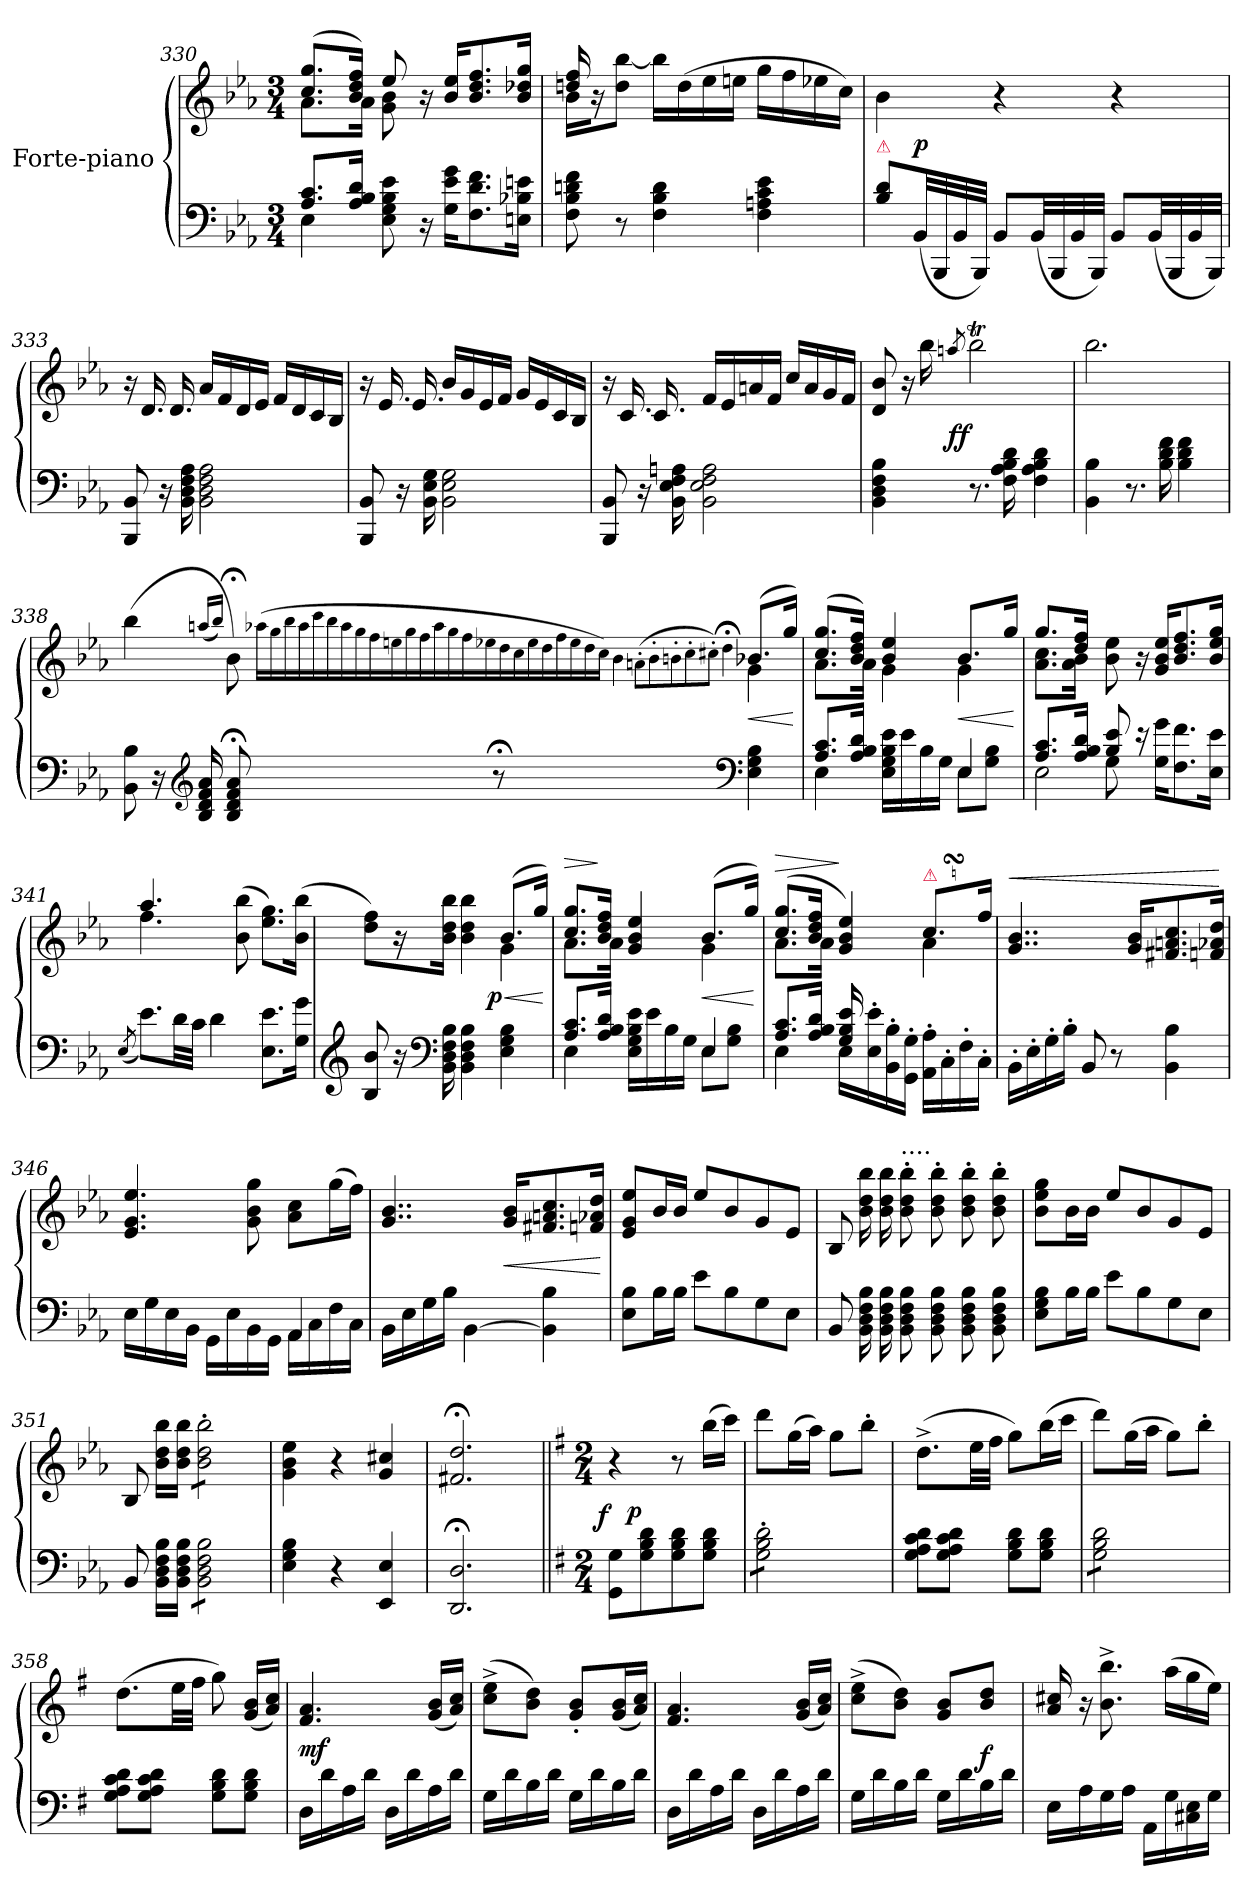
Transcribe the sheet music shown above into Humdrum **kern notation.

**kern	**kern	**dynam
*part1	*part1	*part1
*staff2	*staff1	*staff1/2
*I"Forte-piano	*	*
*clefF4	*clefG2	*
*k[b-e-a-]	*k[b-e-a-]	*
*M3/4	*M3/4	*
=330	=330	=330
*^	*^	*
8.A-/ 8.c/L	4E-\	(>8.cc/ 8.gg/L	8.a-\L	.
16A-/ 16B-/ 16d/Jk	.	16b-/ 16dd/ 16ff/Jk)	16a-\Jk	.
8E-\ 8G\ 8B-\ 8e-\	4ryy	8ee-/	8g\ 8b-\	.
16r	.	16r	8ryy	.
16G\ 16e-\ 16g\KL	.	16b-/ 16ee-/KL	.	.
8.F\ 8.d\ 8.f\	4ryy	8.b-/ 8.dd/ 8.ff/	4ryy	.
16En\ 16B-X\ 16en\Jk	.	16b-/ 16dd-X/ 16gg/Jk	.	.
*v	*v	*	*	*
=331	=331	=331	=331
8F\ 8B-\ 8dn\ 8f\	16ddn/ 16ff/	16b-\KL	.
.	16r	16ryy	.
8r	8ryy	8dd\ [>8bb-\J	.
4F\ 4B-\ 4d\	16bb-\LL]	4ryy	.
.	(>16dd\	.	.
.	16ee-\	.	.
.	16een\JJ	.	.
4F\ 4An\ 4c\ 4e-\	16gg\LL	4ryy	.
.	16ff\	.	.
.	16ee-X\	.	.
.	16cc\JJ)	.	.
=332	=332	=332	=332
!LO:TX:a:color=crimson:t=⚠	!	!	!
8B-\ 8d\L	4b-\	8ryy	.
(<32BB-/LL	.	2ryy	p
32BBB-/	.	.	.
32BB-/	.	.	.
32BBB-/JJJ)	.	.	.
8BB-/L	4r	.	.
(<32BB-/LL	.	.	.
32BBB-/	.	.	.
32BB-/	.	.	.
32BBB-/JJJ)	.	.	.
8BB-/L	4r	.	.
(<32BB-/LL	.	8ryy	.
32BBB-/	.	.	.
32BB-/	.	.	.
32BBB-/JJJ)	.	.	.
*	*v	*v	*
=333	=333	=333
8BBB-/ 8BB-/	16r	.
.	16.d@@16@@/	.
16r	.	.
.	16.d@@16@@/	.
16BB-\ 16D\ 16F\ 16A-\	.	.
.	.	.
2BB-\ 2D\ 2F\ 2A-\	16a-/LL	.
.	.	.
.	16f/	.
.	16d/	.
.	16e-/JJ	.
.	16f/LL	.
.	16d/	.
.	16c/	.
.	16B-/JJ	.
=334	=334	=334
8BBB-/ 8BB-/	16r	.
.	16.e-@@16@@/	.
16r	.	.
.	16.e-@@16@@/	.
16BB-\ 16E-\ 16G\	.	.
.	.	.
2BB-\ 2E-\ 2G\	16b-/LL	.
.	.	.
.	16g/	.
.	16e-/	.
.	16f/JJ	.
.	16g/LL	.
.	16e-/	.
.	16c/	.
.	16B-/JJ	.
=335	=335	=335
8BBB-/ 8BB-/	16r	.
.	16.c@@16@@/	.
16r	.	.
.	16.c@@16@@/	.
16BB-\ 16E-\ 16F\ 16An\	.	.
.	.	.
2BB-\ 2E-\ 2F\ 2A\	16f/LL	.
.	.	.
.	16e-/	.
.	16an/	.
.	16f/JJ	.
.	16cc/LL	.
.	16a/	.
.	16g/	.
.	16f/JJ	.
=336	=336	=336
4BB-\ 4D\ 4F\ 4B-\	8d/ 8b-/	.
.	16r	.
.	16bb-\	.
.	8qaan/	.
!	!	!LO:DY:rj
8.r	2bb-T\	ff
16F\ 16A-\ 16B-\ 16d\	.	.
4F\ 4A-\ 4B-\ 4d\	.	.
=337	=337	=337
*	*^	*
4BB-\ 4B-\	2.bb-\	4..ryy	.
8.r	.	.	.
!	!	!	!LO:DY:rj
16B-\ 16d\ 16f\	.	4ryy	ffo
4B-\ 4d\ 4f\	.	.	.
.	.	16ryy	.
=338	=338	=338	=338
8BB-\ 8B-\	(4bb-\	4ryy	.
16r	.	.	.
*clefG2	*	*	*
16B-/ 16d/ 16f/ 16a-/	.	.	.
.	(<16qqaan/LL	.	.
.	16qqbb-/JJ)	.	.
8B-;</ 8d;</ 8f;</ 8a-;</	8b-TTT;<\)	4ryy	ffo
8r;<	8ryy	.	.
*clefF4	*	*	*
.	(>16qqaa-X\LL	.	.
.	16qqgg\	.	.
.	16qqbb-\	.	.
.	16qqaa-\	.	.
.	16qqccc\	.	.
.	16qqbb-\	.	.
.	16qqaa-\	.	.
.	16qqgg\	.	.
.	16qqff\	.	.
.	16qqeen\	.	.
.	16qqgg\	.	.
.	16qqff\	.	.
.	16qqaa-\	.	.
.	16qqgg\	.	.
.	16qqff\	.	.
.	16qqee-X\	.	.
.	16qqdd\	.	.
.	16qqcc\	.	.
.	16qqee-\	.	.
.	16qqdd\	.	.
.	16qqff\	.	.
.	16qqee-\	.	.
.	16qqdd\	.	.
.	16qqcc\JJ)	.	.
.	4qqb-\	.	.
.	(>8qqan'\L	.	.
.	8qqb-'\	.	.
.	8qqbn'\	.	.
.	8qqcc'\	.	.
.	8qqcc#X'\J)	.	.
.	4qqdd;<\	.	.
4E-\ 4G\ 4B-\	(>8.b-X/L	4g\	<
.	16gg/Jk)	.	.
*	*v	*v	*
.	.	[
=339	=339	=339
*^	*^	*
8.A-/ 8.c/L	4E-\	(>8.cc/ 8.gg/L	8.a-\L	.
16A-/ 16B-/ 16d/Jk	.	16b-/ 16dd/ 16ff/Jk)	16a-\Jk	.
16E-\ 16G\ 16B-\ 16e-\LL	4ryy	4b-/ 4ee-/	4g\	.
16e-\	.	.	.	.
16B-\	.	.	.	.
16G\JJ	.	.	.	.
4E-/	8E-\L	8.b-/L	4g\	<
.	8G\ 8B-\J	.	.	.
.	.	16gg/Jk	.	.
*v	*v	*	*	*
*	*v	*v	*
.	.	[
=340	=340	=340
*^	*^	*
*	*^	*	*	*
8.A-/ 8.c/L	4ryy	2E-\	8.gg/L	8.a-\ 8.cc\L	.
16A-/ 16B-/ 16d/Jk	.	.	16dd/ 16ff/Jk	16a-\ 16b-\Jk	.
8B-/ 8e-/	8G\	.	8b-\ 8ee-\	4ryy	.
16r	8ryy	.	16r	.	.
16G\ 16g\KL	.	.	16g/ 16b-/ 16ee-/KL	.	.
8.F\ 8.f\	4ryy	4ryy	8.b-/ 8.dd/ 8.ff/	4ryy	.
16E-\ 16e-\Jk	.	.	16b-/ 16ee-/ 16gg/Jk	.	.
*v	*v	*v	*	*	*
=341	=341	=341	=341
(>8qE-/	.	.	.
8.e-\L)	4.aa-/	4.ff\	.
32d\LL	.	.	.
32c\JJJ	.	.	.
4d\	.	.	.
.	(>8b-\ 8bb-\	8ryy	.
8.E-\ 8.e-\L	8.ee-\ 8.gg\L)	4ryy	.
16G\ 16g\Jk	(>16b-\ 16bb-\Jk	.	.
=342	=342	=342	=342
*clefG2	*	*	*
8B-/ 8b-/	8dd\ 8ff\L)	4ryy	.
16r	16r	.	ffo
*clefF4	*	*	*
16BB-\ 16D\ 16F\ 16B-\	16b-\ 16dd\ 16bb-\Jk	.	.
4BB-\ 4D\ 4F\ 4B-\	4b-\ 4dd\ 4bb-\	4ryy	.
!	!	!	!LO:DY:n=1:rj
4E-\ 4G\ 4B-\	(>8.b-/L	4g\	< p
.	16gg/Jk)	.	.
*	*v	*v	*
.	.	[
=343	=343	=343
*^	*^	*
!	!	!	!	!LO:HP:a
8.A-/ 8.c/L	4E-\	8.cc/ 8.gg/L	8.a-\L	>
16A-/ 16B-/ 16d/Jk	.	16b-/ 16dd/ 16ff/Jk	16a-\Jk	]
16E-\ 16G\ 16B-\ 16e-\LL	4ryy	4g/ 4b-/ 4ee-/	4ryy	.
16e-\	.	.	.	.
16B-\	.	.	.	.
16G\JJ	.	.	.	.
4E-/	8E-\L	(>8.b-/L	4g\	<
.	8G\ 8B-\J	.	.	.
.	.	16gg/Jk)	.	.
*v	*v	*	*	*
*	*v	*v	*
.	.	[
=344	=344	=344
*^	*^	*
!	!	!	!	!LO:HP:a
8.A-/ 8.c/L	4E-\	(>8.cc/ 8.gg/L	8.a-\L	>
16A-/ 16B-/ 16d/Jk	.	16b-/ 16dd/ 16ff/Jk	16a-\Jk	.
16G/ 16B-/ 16e-/	16E-\LL	4g/ 4b-/ 4ee-/)	4ryy	]
16ryy	16E-'>\ 16e-'>\	.	.	.
8ryy	16BB-'>\ 16B-'>\	.	.	.
.	16GG'>\ 16G'>\JJ	.	.	.
!	!	!LO:TX:a:color=crimson:t=⚠	!	!
4ryy	16AA-'>\ 16A-'>\LL	8.ccSSs/L	4a-\	.
.	16C'>\	.	.	.
.	16F'>\	.	.	.
.	16C'>\JJ	16ff/Jk	.	.
*	*	*v	*v	*
=345	=345	=345	=345
!	!	!	!LO:HP:a
*v	*v	*	*
16BB-'\LL	4..g/ 4..b-/	<
16E-'\	.	.
16G'\	.	.
16B-'\JJ	.	.
8BB-/	.	.
8r	.	.
.	16g/ 16b-/KL	.
4BB-\ 4B-\	8.f#X/ 8.an/ 8.cc/	.
.	16fn/ 16a-X/ 16dd/Jk	.
.	.	[
=346	=346	=346
*^	*	*
16E-\LL	4ryy	4.e-/ 4.g/ 4.ee-/	.
16G\	.	.	.
16E-\	.	.	.
16BB-\JJ	.	.	.
16GG\LL	4ryy	.	.
16E-\	.	.	.
16BB-\	.	8g\ 8b-\ 8gg\	.
16GG\JJ	.	.	.
4AA-/	16AA-\LL	8a-\ 8cc\L	.
.	16C\	.	.
.	16F\	(>16gg\L	.
.	16C\JJ	16ff\JJ)	.
*v	*v	*	*
=347	=347	=347
16BB-\LL	4..g/ 4..b-/	.
16E-\	.	.
16G\	.	.
16B-\JJ	.	.
[4BB-\	.	.
.	16g/ 16b-/KL	<
4BB-]\ 4B-\	8.f#X/ 8.an/ 8.cc/	.
.	16fn/ 16a-X/ 16dd/Jk	.
.	.	[
=348	=348	=348
8E-\ 8B-\L	8e-/ 8g/ 8ee-/L	.
16B-\L	16b-/L	.
16B-\JJ	16b-/JJ	.
8e-\L	8ee-/L	.
8B-\	8b-/	.
8G\	8g/	.
8E-\J	8e-/J	.
=349	=349	=349
8BB-/	8B-/	.
!	!	!LO:DY:rj
*tremolo	*	*
*	*tremolo	*
16BB-\ 16D\ 16F\ 16B-\LL	16b-\ 16dd\ 16bb-\LL	ffo
16BB-\ 16D\ 16F\ 16B-\	16b-\ 16dd\ 16bb-\	.
!	!LO:TX:a:t=....	!
8BB-\ 8D\ 8F\ 8B-\L	8b-'\ 8dd'\ 8bb-'\L	.
8BB-\ 8D\ 8F\ 8B-\	8b-'\ 8dd'\ 8bb-'\	.
8BB-\ 8D\ 8F\ 8B-\	8b-'\ 8dd'\ 8bb-'\	.
8BB-\ 8D\ 8F\ 8B-\J	8b-'\ 8dd'\ 8bb-'\J	.
*	*Xtremolo	*
*Xtremolo	*	*
=350	=350	=350
8E-\ 8G\ 8B-\L	8b-\ 8ee-\ 8gg\L	.
16B-\L	16b-\L	.
16B-\JJ	16b-\JJ	.
8e-\L	8ee-/L	.
8B-\	8b-/	.
8G\	8g/	.
8E-\J	8e-/J	.
=351	=351	=351
8BB-/	8B-/	.
16BB-\ 16D\ 16F\ 16B-\LL	16b-\ 16dd\ 16bb-\LL	.
16BB-\ 16D\ 16F\ 16B-\JJ	16b-\ 16dd\ 16bb-\JJ	.
!	!LO:TX:a:t=....	!
*tremolo	*	*
*	*tremolo	*
8BB-\ 8D\ 8F\ 8B-\L	8b-'\ 8dd'\ 8bb-'\L	.
8BB-\ 8D\ 8F\ 8B-\	8b-'\ 8dd'\ 8bb-'\	.
8BB-\ 8D\ 8F\ 8B-\	8b-'\ 8dd'\ 8bb-'\	.
8BB-\ 8D\ 8F\ 8B-\J	8b-'\ 8dd'\ 8bb-'\J	.
*	*Xtremolo	*
*Xtremolo	*	*
=352	=352	=352
4E-\ 4G\ 4B-\	4g\ 4b-\ 4ee-\	.
4r	4r	.
4EE-/ 4E-/	4g/ 4cc#X/	.
=353	=353	=353
2.DD;</ 2.D;</	2.f#X;</ 2.dd;</	.
=354||	=354||	=354||
*k[f#]	*k[f#]	*
*M2/4	*M2/4	*
!	!	!LO:DY:rj
*	*^	*
8GG\ 8G\L	4r	8ryy	f
!	!	!	!LO:DY:rj
8G\ 8B\ 8d\	.	4.ryy	p
8G\ 8B\ 8d\	8r	.	.
8G\ 8B\ 8d\J	(>16bb\LL	.	.
.	16ccc\JJ)	.	.
=355	=355	=355	=355
!LO:TX:a:t=....	!	!	!
*	*v	*v	*
*tremolo	*	*
8G'\ 8B'\ 8d'\L	8ddd\L	.
8G'\ 8B'\ 8d'\	(>16gg\L	.
.	16aa\JJ)	.
8G'\ 8B'\ 8d'\	8gg\L	.
8G'\ 8B'\ 8d'\J	8bb'\J	.
*Xtremolo	*	*
=356	=356	=356
8G\ 8A\ 8c\ 8d\L	(>8.dd^<\L	.
8G\ 8A\ 8c\ 8d\J	.	.
.	32ee\LL	.
.	32ff#\JJJ	.
8G\ 8B\ 8d\L	8gg\L)	.
8G\ 8B\ 8d\J	(>16bb\L	.
.	16ccc\JJ	.
=357	=357	=357
*tremolo	*	*
8G\ 8B\ 8d\L	8ddd\L)	.
8G\ 8B\ 8d\	(>16gg\L	.
.	16aa\JJ	.
8G\ 8B\ 8d\	8gg\L)	.
8G\ 8B\ 8d\J	8bb'\J	.
*Xtremolo	*	*
=358	=358	=358
8G\ 8A\ 8c\ 8d\L	(>8.dd\L	.
8G\ 8A\ 8c\ 8d\J	.	.
.	32ee\LL	.
.	32ff#\JJJ	.
8G\ 8B\ 8d\L	8gg\)	.
8G\ 8B\ 8d\J	(<16g/ 16b/LL	.
.	16a/ 16cc/JJ)	.
=359	=359	=359
16D\LL	4.f#/ 4.a/	mf
16d\	.	.
16A\	.	.
16d\JJ	.	.
16D\LL	.	.
16d\	.	.
16A\	(<16g/ 16b/LL	.
16d\JJ	16a/ 16cc/JJ)	.
=360	=360	=360
16G\LL	(>8cc^<\ 8ee^<\L	.
16d\	.	.
16B\	8b\ 8dd\J)	.
16d\JJ	.	.
16G\LL	8g'/ 8b'/L	.
16d\	.	.
16B\	(<16g/ 16b/L	.
16d\JJ	16a/ 16cc/JJ)	.
=361	=361	=361
16D\LL	4.f#/ 4.a/	.
16d\	.	.
16A\	.	.
16d\JJ	.	.
16D\LL	.	.
16d\	.	.
16A\	(<16g/ 16b/LL	.
16d\JJ	16a/ 16cc/JJ)	.
=362	=362	=362
16G\LL	(>8cc^<\ 8ee^<\L	.
16d\	.	.
16B\	8b\ 8dd\J)	.
16d\JJ	.	.
16G\LL	8g/ 8b/L	.
16d\	.	.
16B\	8b/ 8dd/J	f
16d\JJ	.	.
=363	=363	=363
16E\LL	16a/ 16cc#X/	.
16A\	16r	.
16G\	8.b^<\ 8.bb^<\	.
16A\JJ	.	.
16AA\LL	.	.
16G\	(>16aa\LL	.
16C#X\ 16E\	16gg\	.
16G\JJ	16ee\JJ)	.
=	=	=
*-	*-	*-
